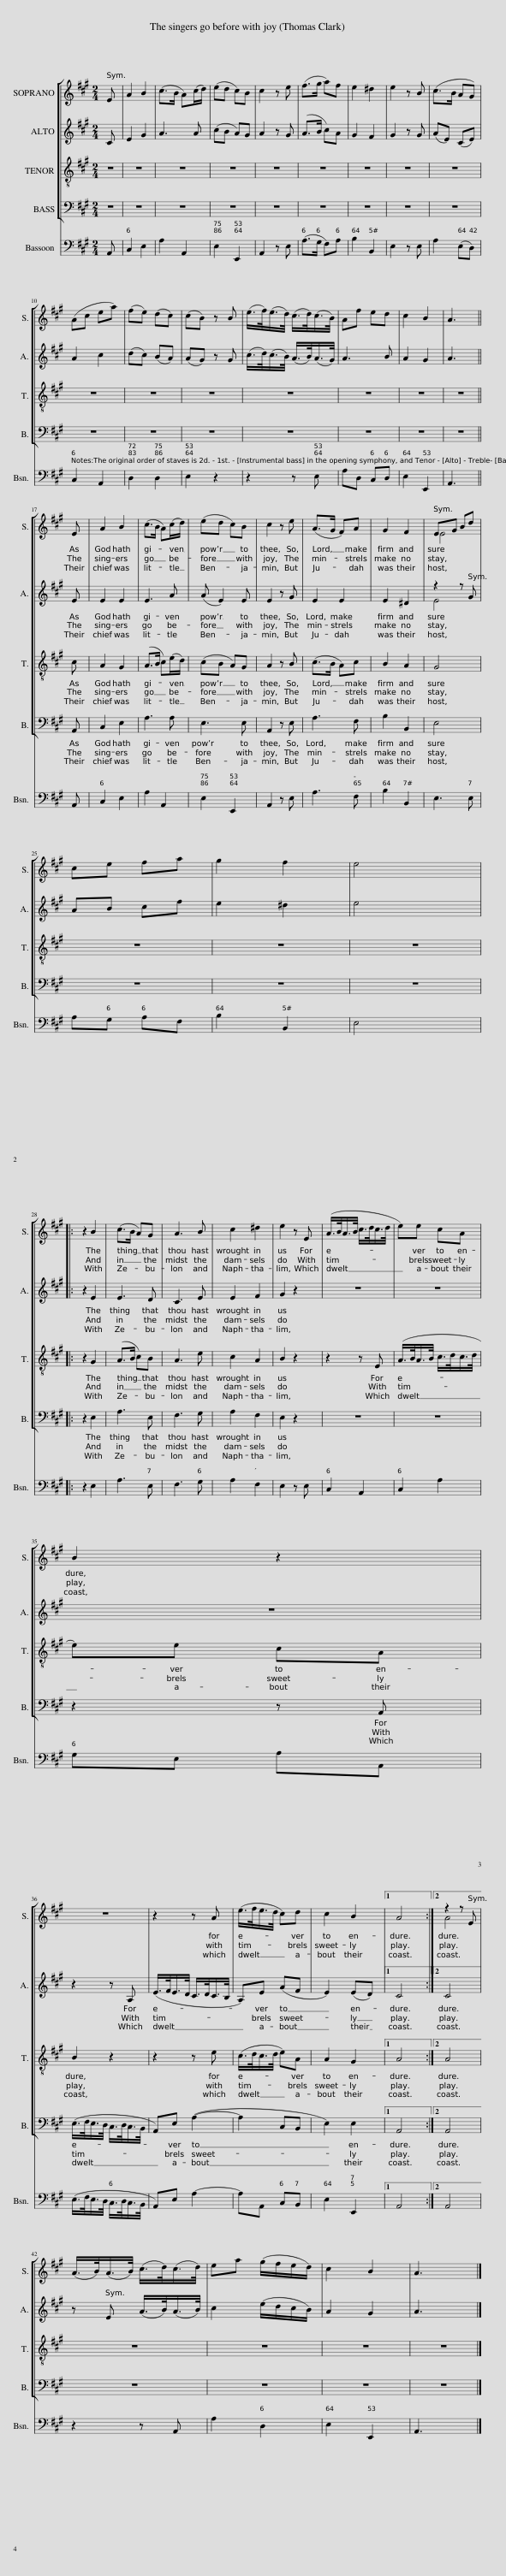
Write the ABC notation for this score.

X:1
%%score [ ( 1 2 ) ( 3 4 ) 5 6 ] 7
L:1/8
M:2/4
I:linebreak $
K:A
V:1 treble
V:2 treble
V:3 treble
V:4 treble
V:5 treble-8 transpose=-12
V:6 bass
V:7 bass
V:1
 E | A2 B2 | (c>B A)(c/d/) | (ed c)B | c2 z e | %5
 (f>g a)f | e2 ^d2 | e2 z B | (c>B AG) |$ (Ac ea) | %10
 (fe) (dc) | (cB) z B | (e/>f/)(e/>d/) (c/>d/)(c/>B/) | Af ed | c2 B2 | %15
 A3 ||$ E | A2 B2 | (c>B A)(c/d/) | (ed c)B | %20
 c2 z e | (A>G F)A | G2 F2 | EG Bd |$ ce fa | %25
 g2 f2 | e4 |:$ z2 B2 | (c>B A)G | A3 B | %30
 c2 ^d2 | e2 z E | (A/>B/A/>B/ c/>d/c/>d/ | e)e cA |$ B2 z2 |$ %35
 z4 | z2 z A | (e/>f/e/>d/ c)d | c2 B2 |1 A4 :|2 %40
 z2 z E ||$ (A/>B/)(A/>B/) (c/>d/)(c/>d/) | ea (g/f/e/d/) | c2 B2 | A3 |] %45
V:2
 x | x4 | x4 | x4 | x4 | %5
 x4 | x4 | x4 | x4 |$ x4 | %10
 x4 | x4 | x4 | x4 | x4 | %15
 x3 ||$ x | x4 | x4 | x4 | %20
 x4 | x4 | x4 | E4 |$ x4 | %25
 x4 | x4 |:$ x4 | x4 | x4 | %30
 x4 | x4 | x4 | x4 |$ x4 |$ %35
 x4 | x4 | x4 | x4 |1 x4 :|2 %40
 A4 ||$ x4 | x4 | x4 | x3 |] %45
V:3
 C | E2 G2 | A3 A | (cB A)G | A2 z G | %5
 (A>B c)A | G2 F2 | G2 z G | (AE) (CE) |$ A2 c2 | %10
 (dc) (BA) | (AG) z G | (c/>d/)(c/>B/) (A/>B/)(A/>G/) | A3 B | A2 G2 | %15
 A3 ||$ E | E2 E2 | E3 A | (A E2) E | %20
 E2 z G | E2 E2 | E2 ^D2 | z2 z G |$ AB cf | %25
 e2 ^d2 | e4 |:$ z2 E2 | E3 D | C3 E | %30
 E2 F2 | G2 z2 | z4 | z4 |$ z4 |$ %35
 z2 z A, | (E/>F/E/>D/ C/>D/C/>B,/ | A,)E (AF | E2) (ED) |1 C4 :|2 %40
 C4 ||$ z E (A/>B/)(A/>B/) | c2 (e/d/c/B/) | A2 G2 | A3 |] %45
V:4
 x | x4 | x4 | x4 | x4 | %5
 x4 | x4 | x4 | x4 |$ x4 | %10
 x4 | x4 | x4 | x4 | x4 | %15
 x3 ||$ x | x4 | x4 | x4 | %20
 x4 | x4 | x4 | E4 |$ x4 | %25
 x4 | x4 |:$ x4 | x4 | x4 | %30
 x4 | x4 | x4 | x4 |$ x4 |$ %35
 x4 | x4 | x4 | x4 |1 x4 :|2 %40
 x4 ||$ x4 | x4 | x4 | x3 |] %45
V:5
 z | z4 | z4 | z4 | z4 | %5
 z4 | z4 | z4 | z4 |$ z4 | %10
 z4 | z4 | z4 | z4 | z4 | %15
 z3 ||$ c | A2 G2 | (A>B c)(e/d/) | (cB A)G | %20
 A2 z B | (c>B A)c | B2 A2 | G4 |$ z4 | %25
 z4 | z4 |:$ z2 G2 | (A>B c)B | A3 e | %30
 c2 A2 | B2 z2 | z2 z E | (A/>B/A/>B/ c/>d/c/>d/ |$ e)e cA |$ %35
 B2 z2 | z2 z e | (c/>d/c/>d/ e)A | A2 G2 |1 A4 :|2 %40
 A4 ||$ z4 | z4 | z4 | z3 |] %45
V:6
 z | z4 | z4 | z4 | z4 | %5
 z4 | z4 | z4 | z4 |$ z4 | %10
 z4 | z4 | z4 | z4 | z4 | %15
 z3 ||$ A,, | C,2 E,2 | A,3 A, | E,3 E, | %20
 A,,2 z E, | A,3 F, | B,2 B,,2 | E,4 |$ z4 | %25
 z4 | z4 |:$ z2 E,2 | A,3 E, | F,3 G, | %30
 A,2 F,2 | E,2 z2 | z4 | z4 |$ z2 z A,, |$ %35
 (E,/>F,/E,/>D,/ C,/>D,/C,/>B,,/ | A,,)E, (A,2- | A,2 C,B,, | E,2) E,2 |1 A,,4 :|2 %40
 A,,4 ||$ z4 | z4 | z4 | z3 |] %45
V:7
 A,, | C,2 E,2 | A,2 A,,2 | E,2 E,,2 | A,,2 z E, | %5
 (A,>G, F,)A, | B,2 B,,2 | E,2 z E, | A,2 (E,D,) |$ C,2 A,,2 | %10
 D,2 D,2 | E,2 z2 | z2 z E, | A,D, C,D, | E,2 E,,2 | %15
 A,,3 ||$ A,, | C,2 E,2 | A,2 A,,2 | E,2 E,,2 | %20
 A,,2 z E, | A,3 F, | B,2 B,,2 | E,3 E, |$ A,G, A,F, | %25
 B,2 B,,2 | E,4 |:$ z2 E,2 | A,3 E, | F,3 G, | %30
 A,2 F,2 | E,2 z E, | C,2 A,,2 | C,2 A,2 |$ G,E, A,A,, |$ %35
 (E,/>F,/E,/>D,/ C,/>D,/C,/>B,,/ | A,,)E, A,2- | A,A,, C,B,, | E,2 E,,2 |1 A,,4 :|2 %40
 A,,4 ||$ z2 z A,, | A,2 D,2 | E,2 E,,2 | A,,3 |] %45
